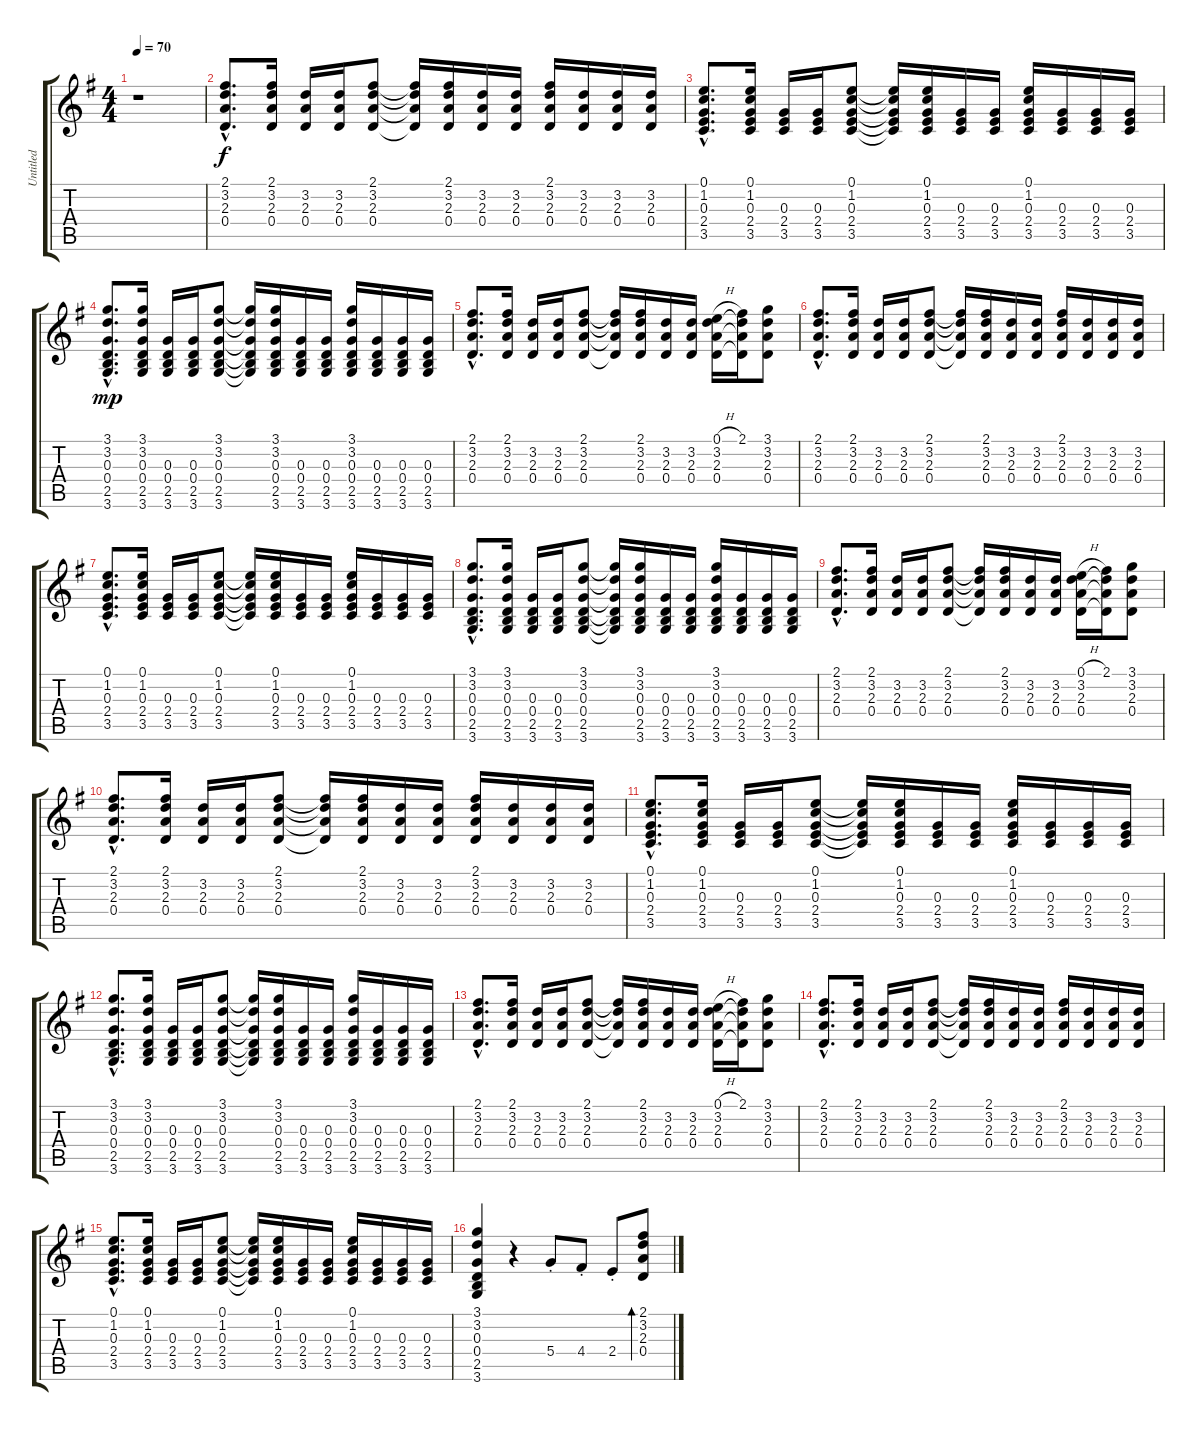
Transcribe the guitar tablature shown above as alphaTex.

\track ("Untitled" "Untitled") {instrument acousticguitarnylon}
\staff {score tabs}
\tuning (E4 B3 G3 D3 A2 E2) {hide}
\ts (4 4)
\tempo 70
\clef g2
\ks g
r.1{dy f} |
(2.1{hac} 3.2{hac} 2.3{hac} 0.4{hac}).8{d} (2.1 3.2 2.3 0.4).16 (3.2 2.3 0.4).16 (3.2 2.3 0.4).16 (2.1 3.2 2.3 0.4).8 (2.1{t} 3.2{t} 2.3{t} 0.4{t}).16 (2.1 3.2 2.3 0.4).16 (3.2 2.3 0.4).16 (3.2 2.3 0.4).16 (2.1 3.2 2.3 0.4).16 (3.2 2.3 0.4).16 (3.2 2.3 0.4).16 (3.2 2.3 0.4).16 |
(0.1{hac} 1.2{hac} 0.3{hac} 2.4{hac} 3.5{hac}).8{d} (0.1 1.2 0.3 2.4 3.5).16 (0.3 2.4 3.5).16 (0.3 2.4 3.5).16 (0.1 1.2 0.3 2.4 3.5).8 (0.1{t} 1.2{t} 0.3{t} 2.4{t} 3.5{t}).16 (0.1 1.2 0.3 2.4 3.5).16 (0.3 2.4 3.5).16 (0.3 2.4 3.5).16 (0.1 1.2 0.3 2.4 3.5).16 (0.3 2.4 3.5).16 (0.3 2.4 3.5).16 (0.3 2.4 3.5).16 |
(3.1{hac} 3.2{hac} 0.3{hac} 0.4{hac} 2.5{hac} 3.6{hac}).8{d dy mp} (3.1 3.2 0.3 0.4 2.5 3.6).16 (0.3 0.4 2.5 3.6).16 (0.3 0.4 2.5 3.6).16 (3.1 3.2 0.3 0.4 2.5 3.6).8 (3.1{t} 3.2{t} 0.3{t} 0.4{t} 2.5{t} 3.6{t}).16 (3.1 3.2 0.3 0.4 2.5 3.6).16 (0.3 0.4 2.5 3.6).16 (0.3 0.4 2.5 3.6).16 (3.1 3.2 0.3 0.4 2.5 3.6).16 (0.3 0.4 2.5 3.6).16 (0.3 0.4 2.5 3.6).16 (0.3 0.4 2.5 3.6).16 |
(2.1{hac} 3.2{hac} 2.3{hac} 0.4{hac}).8{d} (2.1 3.2 2.3 0.4).16 (3.2 2.3 0.4).16 (3.2 2.3 0.4).16 (2.1 3.2 2.3 0.4).8 (2.1{t} 3.2{t} 2.3{t} 0.4{t}).16 (2.1 3.2 2.3 0.4).16 (3.2 2.3 0.4).16 (3.2 2.3 0.4).16 (0.1{h} 3.2 2.3 0.4).16 (2.1 3.2{t} 2.3{t} 0.4{t}).16 (3.1 3.2 2.3 0.4).8 |
(2.1{hac} 3.2{hac} 2.3{hac} 0.4{hac}).8{d} (2.1 3.2 2.3 0.4).16 (3.2 2.3 0.4).16 (3.2 2.3 0.4).16 (2.1 3.2 2.3 0.4).8 (2.1{t} 3.2{t} 2.3{t} 0.4{t}).16 (2.1 3.2 2.3 0.4).16 (3.2 2.3 0.4).16 (3.2 2.3 0.4).16 (2.1 3.2 2.3 0.4).16 (3.2 2.3 0.4).16 (3.2 2.3 0.4).16 (3.2 2.3 0.4).16 |
(0.1{hac} 1.2{hac} 0.3{hac} 2.4{hac} 3.5{hac}).8{d} (0.1 1.2 0.3 2.4 3.5).16 (0.3 2.4 3.5).16 (0.3 2.4 3.5).16 (0.1 1.2 0.3 2.4 3.5).8 (0.1{t} 1.2{t} 0.3{t} 2.4{t} 3.5{t}).16 (0.1 1.2 0.3 2.4 3.5).16 (0.3 2.4 3.5).16 (0.3 2.4 3.5).16 (0.1 1.2 0.3 2.4 3.5).16 (0.3 2.4 3.5).16 (0.3 2.4 3.5).16 (0.3 2.4 3.5).16 |
(3.1{hac} 3.2{hac} 0.3{hac} 0.4{hac} 2.5{hac} 3.6{hac}).8{d} (3.1 3.2 0.3 0.4 2.5 3.6).16 (0.3 0.4 2.5 3.6).16 (0.3 0.4 2.5 3.6).16 (3.1 3.2 0.3 0.4 2.5 3.6).8 (3.1{t} 3.2{t} 0.3{t} 0.4{t} 2.5{t} 3.6{t}).16 (3.1 3.2 0.3 0.4 2.5 3.6).16 (0.3 0.4 2.5 3.6).16 (0.3 0.4 2.5 3.6).16 (3.1 3.2 0.3 0.4 2.5 3.6).16 (0.3 0.4 2.5 3.6).16 (0.3 0.4 2.5 3.6).16 (0.3 0.4 2.5 3.6).16 |
(2.1{hac} 3.2{hac} 2.3{hac} 0.4{hac}).8{d} (2.1 3.2 2.3 0.4).16 (3.2 2.3 0.4).16 (3.2 2.3 0.4).16 (2.1 3.2 2.3 0.4).8 (2.1{t} 3.2{t} 2.3{t} 0.4{t}).16 (2.1 3.2 2.3 0.4).16 (3.2 2.3 0.4).16 (3.2 2.3 0.4).16 (0.1{h} 3.2 2.3 0.4).16 (2.1 3.2{t} 2.3{t} 0.4{t}).16 (3.1 3.2 2.3 0.4).8 |
(2.1{hac} 3.2{hac} 2.3{hac} 0.4{hac}).8{d} (2.1 3.2 2.3 0.4).16 (3.2 2.3 0.4).16 (3.2 2.3 0.4).16 (2.1 3.2 2.3 0.4).8 (2.1{t} 3.2{t} 2.3{t} 0.4{t}).16 (2.1 3.2 2.3 0.4).16 (3.2 2.3 0.4).16 (3.2 2.3 0.4).16 (2.1 3.2 2.3 0.4).16 (3.2 2.3 0.4).16 (3.2 2.3 0.4).16 (3.2 2.3 0.4).16 |
(0.1{hac} 1.2{hac} 0.3{hac} 2.4{hac} 3.5{hac}).8{d} (0.1 1.2 0.3 2.4 3.5).16 (0.3 2.4 3.5).16 (0.3 2.4 3.5).16 (0.1 1.2 0.3 2.4 3.5).8 (0.1{t} 1.2{t} 0.3{t} 2.4{t} 3.5{t}).16 (0.1 1.2 0.3 2.4 3.5).16 (0.3 2.4 3.5).16 (0.3 2.4 3.5).16 (0.1 1.2 0.3 2.4 3.5).16 (0.3 2.4 3.5).16 (0.3 2.4 3.5).16 (0.3 2.4 3.5).16 |
(3.1{hac} 3.2{hac} 0.3{hac} 0.4{hac} 2.5{hac} 3.6{hac}).8{d} (3.1 3.2 0.3 0.4 2.5 3.6).16 (0.3 0.4 2.5 3.6).16 (0.3 0.4 2.5 3.6).16 (3.1 3.2 0.3 0.4 2.5 3.6).8 (3.1{t} 3.2{t} 0.3{t} 0.4{t} 2.5{t} 3.6{t}).16 (3.1 3.2 0.3 0.4 2.5 3.6).16 (0.3 0.4 2.5 3.6).16 (0.3 0.4 2.5 3.6).16 (3.1 3.2 0.3 0.4 2.5 3.6).16 (0.3 0.4 2.5 3.6).16 (0.3 0.4 2.5 3.6).16 (0.3 0.4 2.5 3.6).16 |
(2.1{hac} 3.2{hac} 2.3{hac} 0.4{hac}).8{d} (2.1 3.2 2.3 0.4).16 (3.2 2.3 0.4).16 (3.2 2.3 0.4).16 (2.1 3.2 2.3 0.4).8 (2.1{t} 3.2{t} 2.3{t} 0.4{t}).16 (2.1 3.2 2.3 0.4).16 (3.2 2.3 0.4).16 (3.2 2.3 0.4).16 (0.1{h} 3.2 2.3 0.4).16 (2.1 3.2{t} 2.3{t} 0.4{t}).16 (3.1 3.2 2.3 0.4).8 |
(2.1{hac} 3.2{hac} 2.3{hac} 0.4{hac}).8{d} (2.1 3.2 2.3 0.4).16 (3.2 2.3 0.4).16 (3.2 2.3 0.4).16 (2.1 3.2 2.3 0.4).8 (2.1{t} 3.2{t} 2.3{t} 0.4{t}).16 (2.1 3.2 2.3 0.4).16 (3.2 2.3 0.4).16 (3.2 2.3 0.4).16 (2.1 3.2 2.3 0.4).16 (3.2 2.3 0.4).16 (3.2 2.3 0.4).16 (3.2 2.3 0.4).16 |
(0.1{hac} 1.2{hac} 0.3{hac} 2.4{hac} 3.5{hac}).8{d} (0.1 1.2 0.3 2.4 3.5).16 (0.3 2.4 3.5).16 (0.3 2.4 3.5).16 (0.1 1.2 0.3 2.4 3.5).8 (0.1{t} 1.2{t} 0.3{t} 2.4{t} 3.5{t}).16 (0.1 1.2 0.3 2.4 3.5).16 (0.3 2.4 3.5).16 (0.3 2.4 3.5).16 (0.1 1.2 0.3 2.4 3.5).16 (0.3 2.4 3.5).16 (0.3 2.4 3.5).16 (0.3 2.4 3.5).16 |
(3.1 3.2 0.3 0.4 2.5 3.6).4 r.4 5.4{st}.8 4.4{st}.8 2.4{st}.8 (2.1 3.2 2.3 0.4).8{bd 30}
